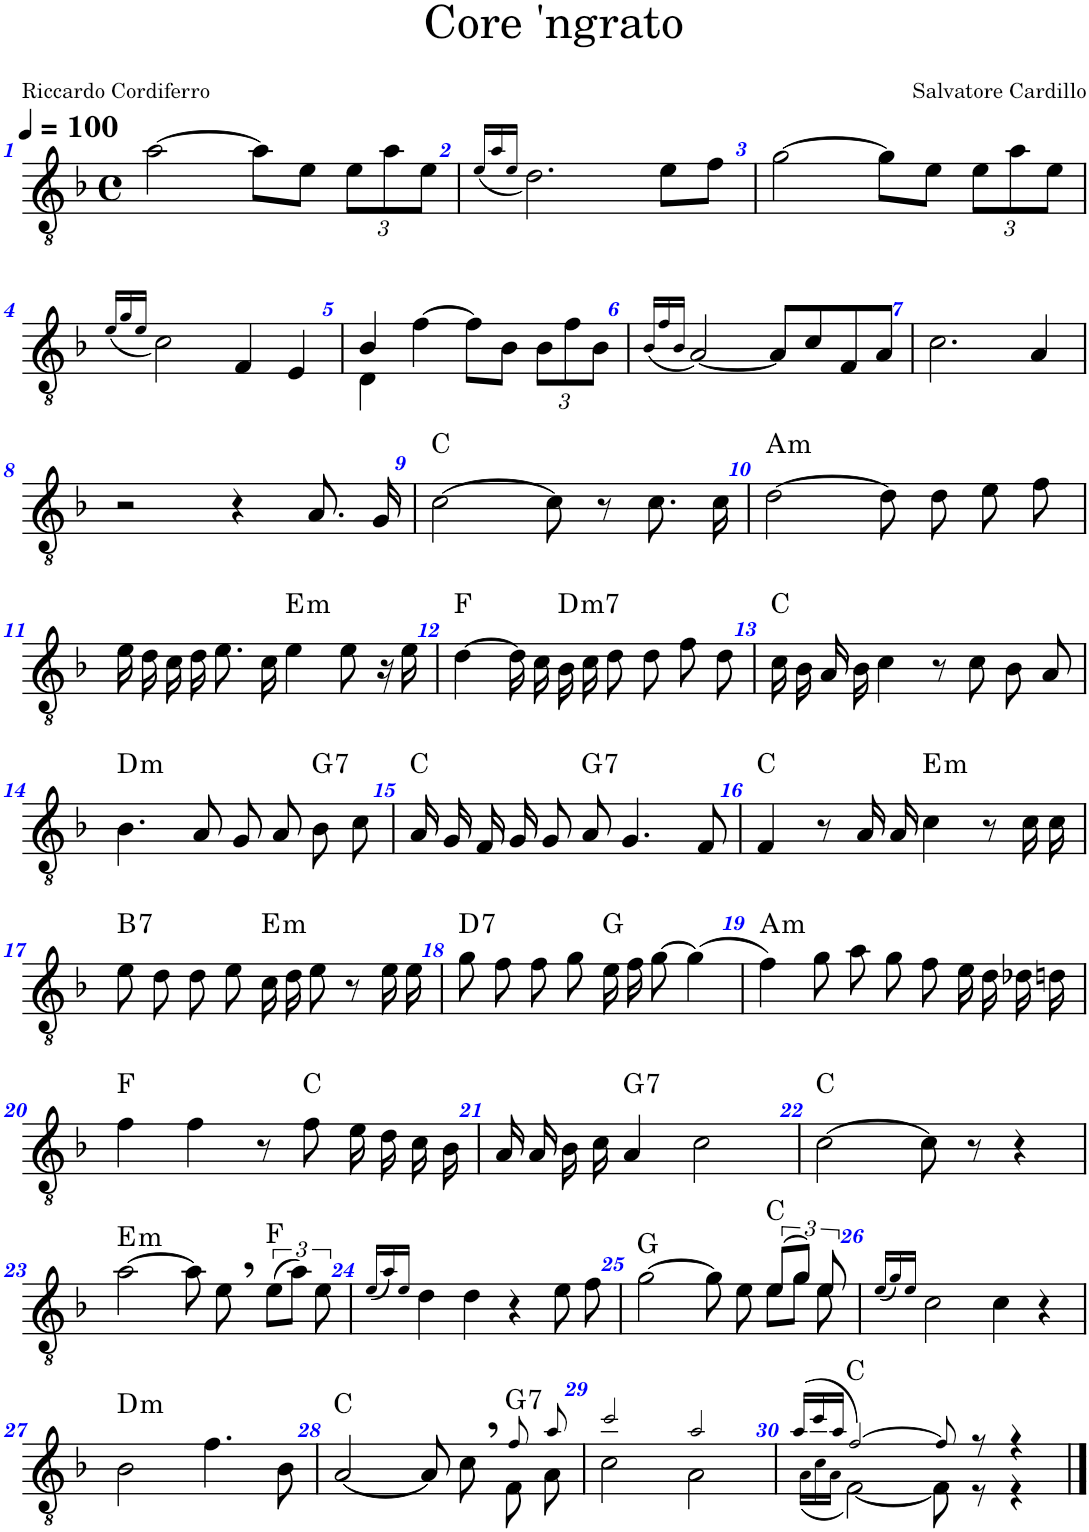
**kern	**harte
*part1	*part1
*staff1	*
*I"Chitarra elettrica	*
*clefGv2	*
*k[b-]	*
*M4/4	*
*met(c)	*
*MM100	*
=1	=1
[2a\	.
8a\L]	.
8e\J	.
*Xbrackettup	*
12e\L	.
12a\	.
12e\J	.
=2	=2
(16qe/LL	.
16qa/	.
16qe/JJ	.
2.d\)	.
8e\L	.
8f\J	.
=3	=3
[2g\	.
8g\L]	.
8e\J	.
12e\L	.
12a\	.
12e\J	.
!!LO:LB:g=z
=4	=4
(16qe/LL	.
16qg/	.
16qe/JJ	.
2c\)	.
4F/	.
4E/	.
=5	=5
*^	*
4B-/	4D\	.
[4f\	2.ryy	.
8f\L]	.	.
8B-\J	.	.
12B-\L	.	.
12f\	.	.
12B-\J	.	.
*v	*v	*
=6	=6
(16qB-/LL	.
16qf/	.
16qB-/JJ	.
[2A/)	.
8A/L]	.
8c/	.
8F/	.
8A/J	.
=7	=7
2.c\	.
4A/	.
!!LO:LB:g=z
=8	=8
2r	.
4r	.
8.A/	.
16G/	.
=9	=9
[2c\	C:maj
8c\]	.
8r	.
8.c\	.
16c\	.
=10	=10
!	!LO:H:kt=m
[2d\	A:min
8d\]	.
8d\	.
8e\	.
8f\	.
!!LO:LB:g=z
=11	=11
16e\	.
16d\	.
16c\	.
16d\	.
8.e\	.
16c\	.
!	!LO:H:kt=m
4e\	E:min
8e\	.
16r	.
16e\	.
=12	=12
[4d\	F:maj
16d\]	.
16c\	.
!	!LO:H:kt=m7
16B-\	D:min7
16c\	.
8d\	.
8d\	.
8f~\	.
8d\	.
=13	=13
16c\	C:maj
16B-\	.
16A/	.
16B-\	.
4c\	.
8r	.
8c\	.
8B-\	.
8A/	.
!!LO:LB:g=z
=14	=14
!	!LO:H:kt=m
4.B-\	D:min
8A/	.
8G/	.
8A/	.
!	!LO:H:kt=7
8B-\	G:7
8c\	.
=15	=15
16A/	C:maj
16G/	.
16F/	.
16G/	.
8G/	.
!	!LO:H:kt=7
8A/	G:7
4.G/	.
8F/	.
=16	=16
4F/	C:maj
8r	.
16A/	.
16A/	.
!	!LO:H:kt=m
4c\	E:min
8r	.
16c\	.
16c\	.
!!LO:LB:g=z
=17	=17
!	!LO:H:kt=7
8e\	B:7
8d\	.
8d\	.
8e\	.
!	!LO:H:kt=m
16c\	E:min
16d\	.
8e\	.
8r	.
16e\	.
16e\	.
=18	=18
!	!LO:H:kt=7
8g\	D:7
8f\	.
8f\	.
8g\	.
16e\	G:maj
16f\	.
[8g~\	.
(4g\]	.
=19	=19
!	!LO:H:kt=m
4f\)	A:min
8g\	.
8a\	.
8g\	.
8f\	.
16e\	.
16d\	.
16d-X\	.
16dn\	.
!!LO:LB:g=z
=20	=20
4f\	F:maj
4f\	.
8r	.
8f\	C:maj
16e\	.
16d\	.
16c\	.
16B-\	.
=21	=21
16A/	.
16A/	.
16B-\	.
16c\	.
!	!LO:H:kt=7
4A/	G:7
2c\	.
=22	=22
[2c\	C:maj
8c\]	.
8r	.
4r	.
!!LO:LB:g=z
=23	=23
!	!LO:H:kt=m
[2a\	E:min
8a\]	.
8e,\	.
*brackettup	*
(12e\L	F:maj
12a\J)	.
12e\	.
=24	=24
(16qe/LL	.
16qa/)	.
16qe/JJ	.
4d\	.
4d\	.
4r	.
8e\	.
8f\	.
=25	=25
*^	*
[>2g\	2.ryy	G:maj
8g\]	.	.
8e\	.	.
*	*Xtuplet	*
(12e/L	12e\L	C:maj
12g/J)	12g\J	.
12e/	12e\	.
*v	*v	*
=26	=26
(16qe/LL	.
16qg/)	.
16qe/JJ	.
2c\	.
4c\	.
4r	.
!!LO:LB:g=z
=27	=27
!	!LO:H:kt=m
2B-\	D:min
4.f\	.
8B-\	.
=28	=28
*^	*
[<2A/	2.ryy	C:maj
8A/]	.	.
8c,\	.	.
!	!	!LO:H:kt=7
8f!/	8F\	G:7
8a!/	8A\	.
=29	=29	=29
2cc!/	2c\	.
2a!/	2A\	.
=30	=30	=30
(>16qa/LL	(<16qA\LL	.
16qcc/	16qc\	.
16qa/JJ	16qA\JJ	.
[2f!/)	[2F\)	C:maj
8f!/]	8F\]	.
8r	8r	.
4r	4r	.
*v	*v	*
==	==
*-	*-
